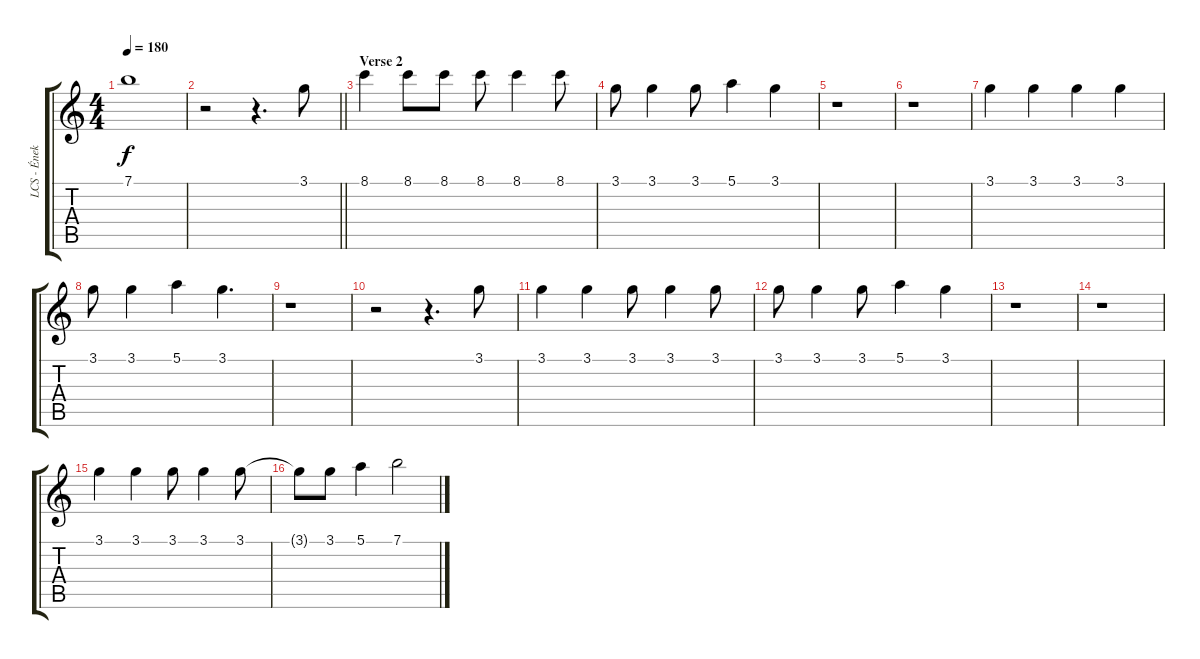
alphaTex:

\track ("LCS - Ének" "LCS - Ének") {instrument electricguitarclean}
\staff {score tabs}
\tuning (E4 B3 G3 D3 A2 E2) {hide}
\ts (4 4)
\tempo 180
\clef g2
\ks c
7.1.1{dy f} |
\barLineRight lightlight
r.2 r.4{d} 3.1.8 |
\section ("" "Verse 2")
8.1.4 8.1.8 8.1.8 8.1.8 8.1.4 8.1.8 |
3.1.8 3.1.4 3.1.8 5.1.4 3.1.4 |
r.1 |
r.1 |
3.1.4 3.1.4 3.1.4 3.1.4 |
3.1.8 3.1.4 5.1.4 3.1.4{d} |
r.1 |
r.2 r.4{d} 3.1.8 |
3.1.4 3.1.4 3.1.8 3.1.4 3.1.8 |
3.1.8 3.1.4 3.1.8 5.1.4 3.1.4 |
r.1 |
r.1 |
3.1.4 3.1.4 3.1.8 3.1.4 3.1.8 |
3.1{t}.8 3.1.8 5.1.4 7.1.2
